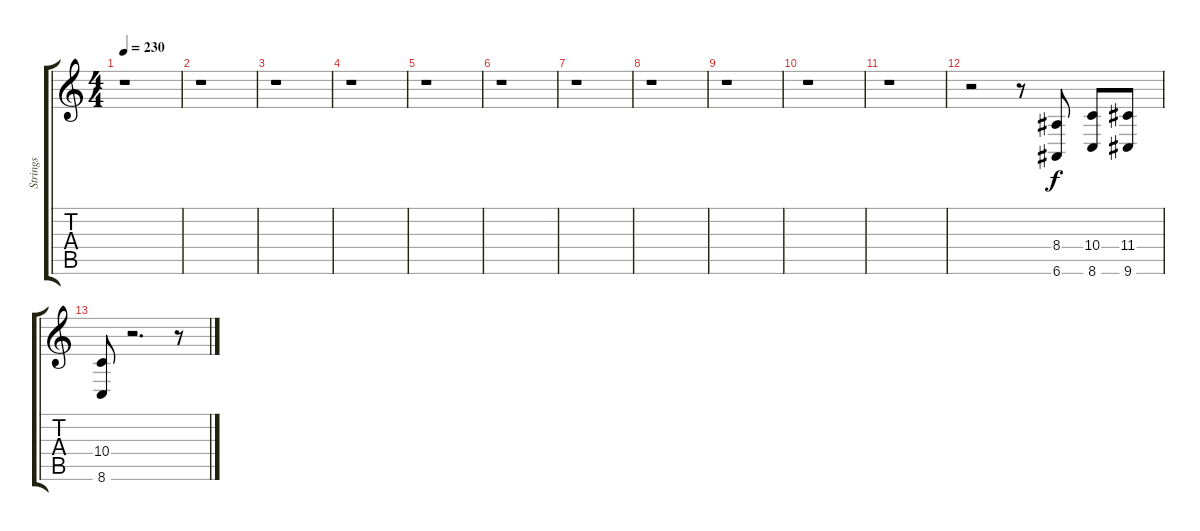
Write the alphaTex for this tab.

\track ("Strings" "Strings") {instrument stringensemble1}
\staff {score tabs}
\tuning (E4 B3 G3 D3 A2 E2) {hide}
\ts (4 4)
\tempo 230
\clef g2
\ks c
r.1{dy f} |
r.1 |
r.1 |
r.1 |
r.1 |
r.1 |
r.1 |
r.1 |
r.1 |
r.1 |
r.1 |
r.2 r.8 (8.4 6.6).8 (10.4 8.6).8 (11.4 9.6).8 |
(10.4 8.6).8 r.2{d} r.8
